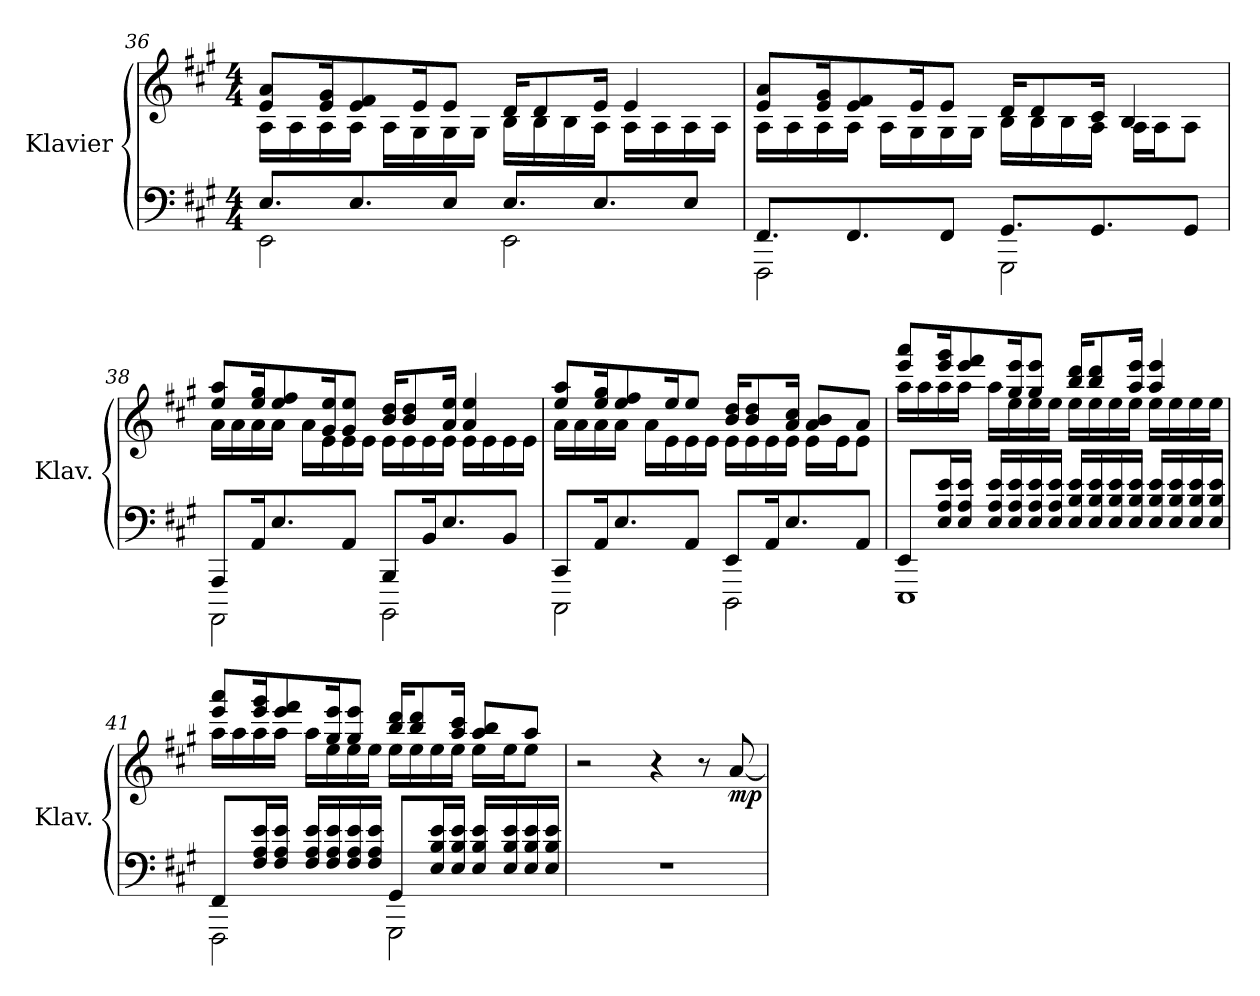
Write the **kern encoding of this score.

**kern	**kern	**dynam
*part1	*part1	*part1
*staff2	*staff1	*staff1/2
*I"Klavier	*	*
*I'Klav.	*	*
*clefF4	*clefG2	*
*k[f#c#g#]	*k[f#c#g#]	*
*M4/4	*M4/4	*
=36	=36	=36
*^	*^	*
8.E/L	2EE\	8e/ 8a/L	16A\LL	.
.	.	.	16A\	.
.	.	16e/ 16g#/K	16A\	.
8.E/	.	8e/ 8f#/	16A\JJ	.
.	.	.	16A\LL	.
.	.	16e/K	16G#\	.
8E/J	.	8e/J	16G#\	.
.	.	.	16G#\JJ	.
8.E/L	2EE\	16d/KL	16B\LL	.
.	.	8d/	16B\	.
.	.	.	16B\	.
8.E/	.	16e/Jk	16A\JJ	.
.	.	4e/	16A\LL	.
.	.	.	16A\	.
8E/J	.	.	16A\	.
.	.	.	16A\JJ	.
!!LO:LB:g=z	!!
=37	=37	=37	=37	=37
8.FF#/L	2FFF#\	8e/ 8a/L	16A\LL	.
.	.	.	16A\	.
.	.	16e/ 16g#/K	16A\	.
8.FF#/	.	8e/ 8f#/	16A\JJ	.
.	.	.	16A\LL	.
.	.	16e/K	16G#\	.
8FF#/J	.	8e/J	16G#\	.
.	.	.	16G#\JJ	.
8.GG#/L	2GGG#\	16d/KL	16B\LL	.
.	.	8d/	16B\	.
.	.	.	16B\	.
8.GG#/	.	16c#/Jk	16A\JJ	.
.	.	4B/	16A\LL	.
.	.	.	16A\J	.
8GG#/J	.	.	8A\J	.
=38	=38	=38	=38	=38
8AAA/L	2AAAA\	8ee/ 8aa/L	16a\LL	.
.	.	.	16a\	.
16AA/K	.	16ee/ 16gg#/K	16a\	.
8.E/	.	8ee/ 8ff#/	16a\JJ	.
.	.	.	16a\LL	.
.	.	16g#/ 16ee/K	16e\	.
8AA/J	.	8g#/ 8ee/J	16e\	.
.	.	.	16e\JJ	.
8BBB/L	2BBBB\	16b/ 16dd/KL	16e\LL	.
.	.	8b/ 8dd/	16e\	.
16BB/K	.	.	16e\	.
8.E/	.	16a/ 16ee/Jk	16e\JJ	.
.	.	4a/ 4ee/	16e\LL	.
.	.	.	16e\	.
8BB/J	.	.	16e\	.
.	.	.	16e\JJ	.
!!LO:LB:g=z	!!
=39	=39	=39	=39	=39
8CC#/L	2CCC#\	8ee/ 8aa/L	16a\LL	.
.	.	.	16a\	.
16AA/K	.	16ee/ 16gg#/K	16a\	.
8.E/	.	8ee/ 8ff#/	16a\JJ	.
.	.	.	16a\LL	.
.	.	16ee/K	16e\	.
8AA/J	.	8ee/J	16e\	.
.	.	.	16e\JJ	.
8EE/L	2DDD\	16b/ 16dd/KL	16e\LL	.
.	.	8b/ 8dd/	16e\	.
16AA/K	.	.	16e\	.
8.E/	.	16a/ 16cc#/Jk	16e\JJ	.
.	.	8a/ 8b/L	16e\LL	.
.	.	.	16e\J	.
8AA/J	.	8a/J	8e\J	.
=40	=40	=40	=40	=40
8EE/L	1EEE	8eee/ 8aaa/L	16aa\LL	.
.	.	.	16aa\	.
16E/ 16A/ 16e/L	.	16eee/ 16ggg#/K	16aa\	.
16E/ 16A/ 16e/JJ	.	8eee/ 8fff#/	16aa\JJ	.
16E/ 16A/ 16e/LL	.	.	16aa\LL	.
16E/ 16A/ 16e/	.	16gg#/ 16eee/K	16ee\	.
16E/ 16A/ 16e/	.	8gg#/ 8eee/J	16ee\	.
16E/ 16A/ 16e/JJ	.	.	16ee\JJ	.
16E/ 16B/ 16e/LL	.	16bb/ 16ddd/KL	16ee\LL	.
16E/ 16B/ 16e/	.	8bb/ 8ddd/	16ee\	.
16E/ 16B/ 16e/	.	.	16ee\	.
16E/ 16B/ 16e/JJ	.	16aa/ 16eee/Jk	16ee\JJ	.
16E/ 16B/ 16e/LL	.	4aa/ 4eee/	16ee\LL	.
16E/ 16B/ 16e/	.	.	16ee\	.
16E/ 16B/ 16e/	.	.	16ee\	.
16E/ 16B/ 16e/JJ	.	.	16ee\JJ	.
!!LO:LB:g=z	!!
=41	=41	=41	=41	=41
8FF#/L	2FFF#\	8eee/ 8aaa/L	16aa\LL	.
.	.	.	16aa\	.
16F#/ 16A/ 16e/L	.	16eee/ 16ggg#/K	16aa\	.
16F#/ 16A/ 16e/JJ	.	8eee/ 8fff#/	16aa\JJ	.
16F#/ 16A/ 16e/LL	.	.	16aa\LL	.
16F#/ 16A/ 16e/	.	16gg#/ 16eee/K	16ee\	.
16F#/ 16A/ 16e/	.	8gg#/ 8eee/J	16ee\	.
16F#/ 16A/ 16e/JJ	.	.	16ee\JJ	.
8GG#/L	2GGG#\	16bb/ 16ddd/KL	16ee\LL	.
.	.	8bb/ 8ddd/	16ee\	.
16E/ 16B/ 16e/L	.	.	16ee\	.
16E/ 16B/ 16e/JJ	.	16aa/ 16ccc#/Jk	16ee\JJ	.
16E/ 16B/ 16e/LL	.	8aa/ 8bb/L	16ee\LL	.
16E/ 16B/ 16e/	.	.	16ee\J	.
16E/ 16B/ 16e/	.	8aa/J	8ee\J	.
16E/ 16B/ 16e/JJ	.	.	.	.
*v	*v	*	*	*
*	*v	*v	*
!!LO:LB:g=z
=42	=42	=42
*	*MM80	*
1r	2r	.
.	4r	.
.	8r	.
!	!	!LO:DY:b
.	[8a/	mp
=	=	=
*-	*-	*-
